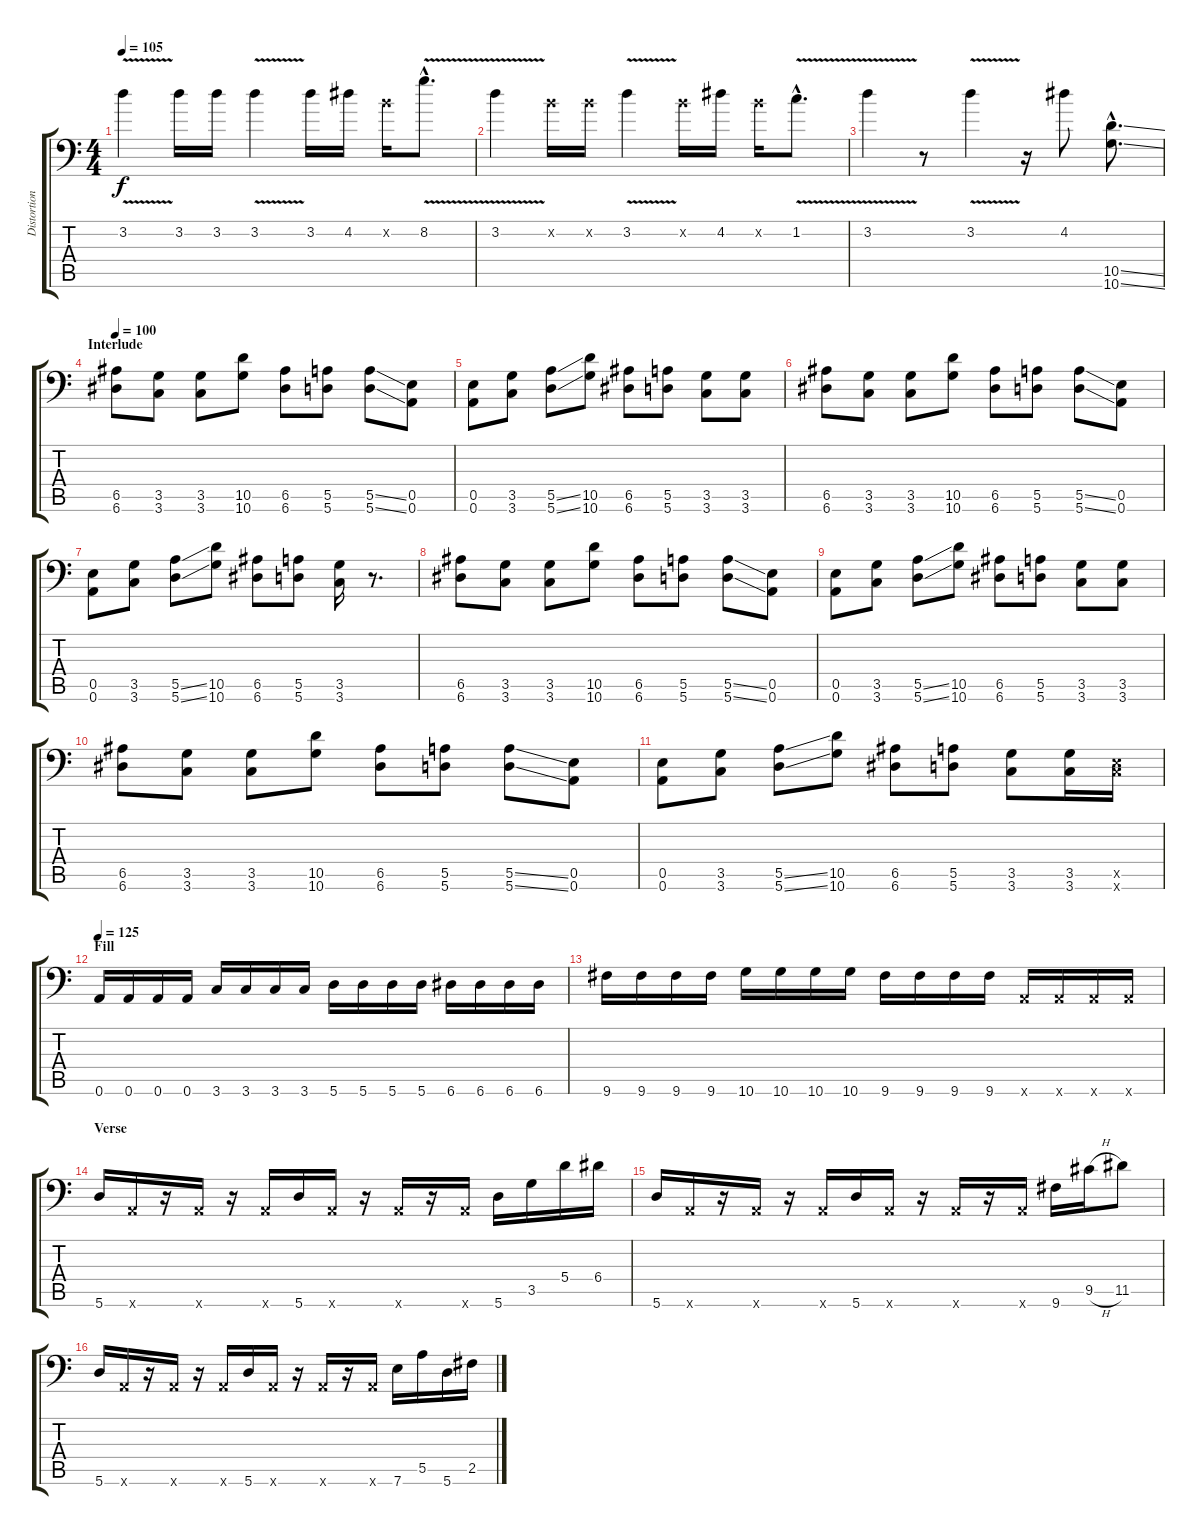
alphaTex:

\track ("Distortion Guitar" "Distortion") {instrument distortionguitar}
\staff {score tabs}
\tuning (E4 B3 G3 A2 E2 A1) {hide}
\ts (4 4)
\tempo 105
\clef f4
\ks c
3.2{v}.4{dy f} 3.2.16 3.2.16 3.2{v}.4 3.2.16 4.2.16 0.2{x}.16 8.2{v hac}.8{d} |
3.2{v}.4 0.2{x}.16 0.2{x}.16 3.2{v}.4 0.2{x}.16 4.2.16 0.2{x}.16 1.2{v hac}.8{d} |
3.2{v}.4 r.8 3.2{v}.4 r.16 4.2.8 (10.5{ss hac} 10.6{ss hac}).8{d} |
\section ("" "Interlude")
\tempo 100
(6.5 6.6).8 (3.5 3.6).8 (3.5 3.6).8 (10.5 10.6).8 (6.5 6.6).8 (5.5 5.6).8 (5.5{ss} 5.6{ss}).8 (0.5 0.6).8 |
(0.5 0.6).8 (3.5 3.6).8 (5.5{ss} 5.6{ss}).8 (10.5 10.6).8 (6.5 6.6).8 (5.5 5.6).8 (3.5 3.6).8 (3.5 3.6).8 |
(6.5 6.6).8 (3.5 3.6).8 (3.5 3.6).8 (10.5 10.6).8 (6.5 6.6).8 (5.5 5.6).8 (5.5{ss} 5.6{ss}).8 (0.5 0.6).8 |
(0.5 0.6).8 (3.5 3.6).8 (5.5{ss} 5.6{ss}).8 (10.5 10.6).8 (6.5 6.6).8 (5.5 5.6).8 (3.5 3.6).16 r.8{d} |
(6.5 6.6).8 (3.5 3.6).8 (3.5 3.6).8 (10.5 10.6).8 (6.5 6.6).8 (5.5 5.6).8 (5.5{ss} 5.6{ss}).8 (0.5 0.6).8 |
(0.5 0.6).8 (3.5 3.6).8 (5.5{ss} 5.6{ss}).8 (10.5 10.6).8 (6.5 6.6).8 (5.5 5.6).8 (3.5 3.6).8 (3.5 3.6).8 |
(6.5 6.6).8 (3.5 3.6).8 (3.5 3.6).8 (10.5 10.6).8 (6.5 6.6).8 (5.5 5.6).8 (5.5{ss} 5.6{ss}).8 (0.5 0.6).8 |
(0.5 0.6).8 (3.5 3.6).8 (5.5{ss} 5.6{ss}).8 (10.5 10.6).8 (6.5 6.6).8 (5.5 5.6).8 (3.5 3.6).8 (3.5 3.6).16 (0.5{x} 3.6{x}).16 |
\section ("" "Fill")
\tempo 125
0.6.16 0.6.16 0.6.16 0.6.16 3.6.16 3.6.16 3.6.16 3.6.16 5.6.16 5.6.16 5.6.16 5.6.16 6.6.16 6.6.16 6.6.16 6.6.16 |
9.6.16 9.6.16 9.6.16 9.6.16 10.6.16 10.6.16 10.6.16 10.6.16 9.6.16 9.6.16 9.6.16 9.6.16 0.6{x}.16 0.6{x}.16 0.6{x}.16 0.6{x}.16 |
\section ("" "Verse")
5.6.16 0.6{x}.16 r.16 0.6{x}.16 r.16 0.6{x}.16 5.6.16 0.6{x}.16 r.16 0.6{x}.16 r.16 0.6{x}.16 5.6.16 3.5.16 5.4.16 6.4.16 |
5.6.16 0.6{x}.16 r.16 0.6{x}.16 r.16 0.6{x}.16 5.6.16 0.6{x}.16 r.16 0.6{x}.16 r.16 0.6{x}.16 9.6.16 9.5{h}.16 11.5.8 |
5.6.16 0.6{x}.16 r.16 0.6{x}.16 r.16 0.6{x}.16 5.6.16 0.6{x}.16 r.16 0.6{x}.16 r.16 0.6{x}.16 7.6.16 5.5.16 5.6.16 2.5.16
